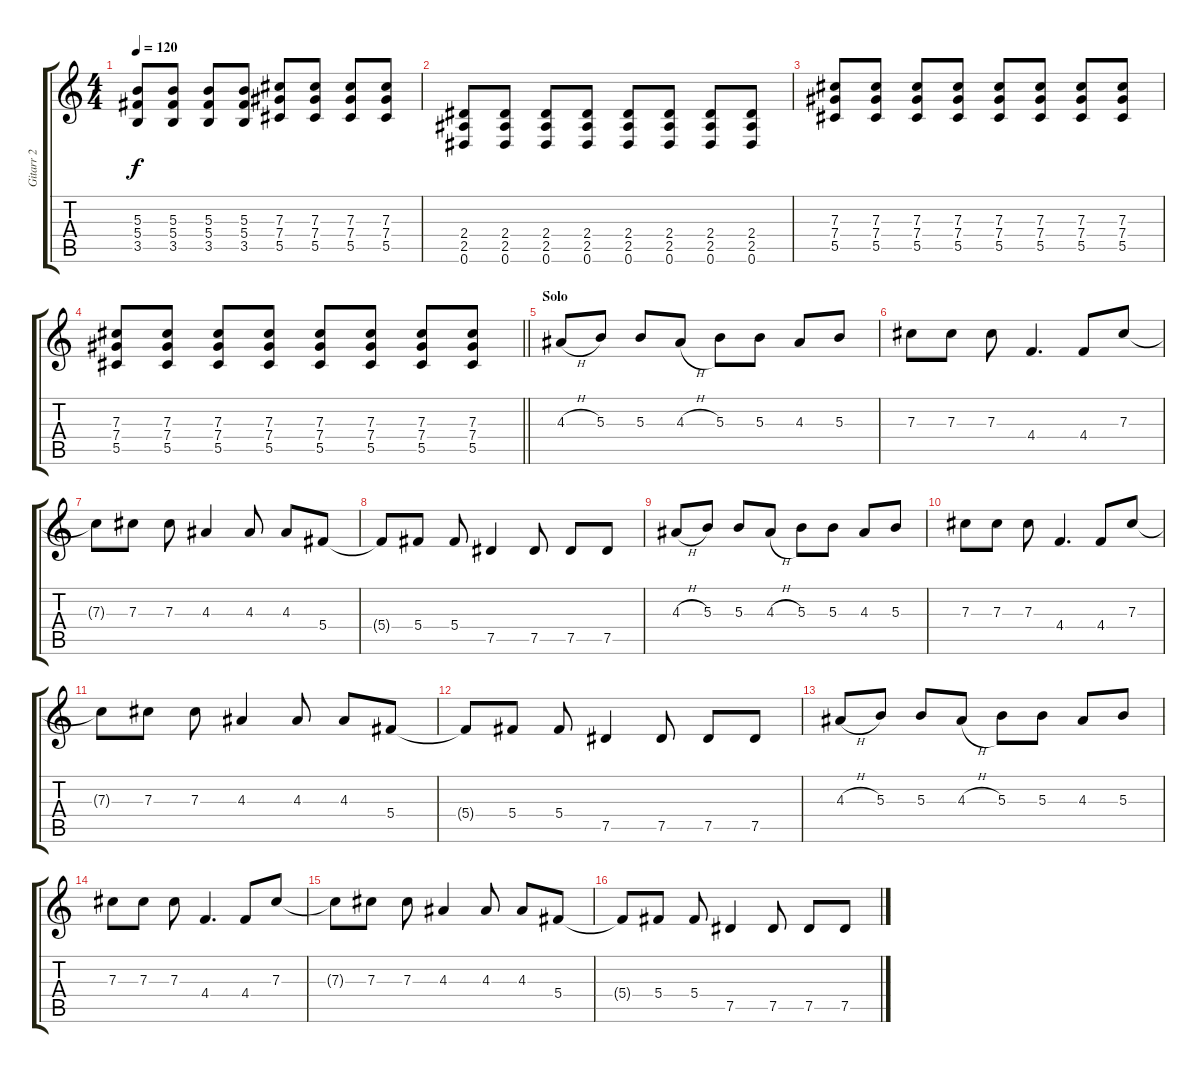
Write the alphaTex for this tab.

\track ("Gitarr 2" "Gitarr 2") {instrument electricguitarjazz}
\staff {score tabs}
\tuning (Eb4 Bb3 Gb3 Db3 Ab2 Eb2) {hide}
\ts (4 4)
\tempo 120
\clef g2
\ks c
(5.3 5.4 3.5).8{dy f} (5.3 5.4 3.5).8 (5.3 5.4 3.5).8 (5.3 5.4 3.5).8 (7.3 7.4 5.5).8 (7.3 7.4 5.5).8 (7.3 7.4 5.5).8 (7.3 7.4 5.5).8 |
(2.4 2.5 0.6).8 (2.4 2.5 0.6).8 (2.4 2.5 0.6).8 (2.4 2.5 0.6).8 (2.4 2.5 0.6).8 (2.4 2.5 0.6).8 (2.4 2.5 0.6).8 (2.4 2.5 0.6).8 |
(7.3 7.4 5.5).8 (7.3 7.4 5.5).8 (7.3 7.4 5.5).8 (7.3 7.4 5.5).8 (7.3 7.4 5.5).8 (7.3 7.4 5.5).8 (7.3 7.4 5.5).8 (7.3 7.4 5.5).8 |
\barLineRight lightlight
(7.3 7.4 5.5).8 (7.3 7.4 5.5).8 (7.3 7.4 5.5).8 (7.3 7.4 5.5).8 (7.3 7.4 5.5).8 (7.3 7.4 5.5).8 (7.3 7.4 5.5).8 (7.3 7.4 5.5).8 |
\section ("" "Solo")
4.3{h}.8{volume 16} 5.3.8 5.3.8 4.3{h}.8 5.3.8 5.3.8 4.3.8 5.3.8 |
7.3.8 7.3.8 7.3.8 4.4.4{d} 4.4.8 7.3.8 |
7.3{t}.8 7.3.8 7.3.8 4.3.4 4.3.8 4.3.8 5.4.8 |
5.4{t}.8 5.4.8 5.4.8 7.5.4 7.5.8 7.5.8 7.5.8 |
4.3{h}.8{volume 16} 5.3.8 5.3.8 4.3{h}.8 5.3.8 5.3.8 4.3.8 5.3.8 |
7.3.8 7.3.8 7.3.8 4.4.4{d} 4.4.8 7.3.8 |
7.3{t}.8 7.3.8 7.3.8 4.3.4 4.3.8 4.3.8 5.4.8 |
5.4{t}.8 5.4.8 5.4.8 7.5.4 7.5.8 7.5.8 7.5.8 |
4.3{h}.8{volume 16} 5.3.8 5.3.8 4.3{h}.8 5.3.8 5.3.8 4.3.8 5.3.8 |
7.3.8 7.3.8 7.3.8 4.4.4{d} 4.4.8 7.3.8 |
7.3{t}.8 7.3.8 7.3.8 4.3.4 4.3.8 4.3.8 5.4.8 |
5.4{t}.8 5.4.8 5.4.8 7.5.4 7.5.8 7.5.8 7.5.8
